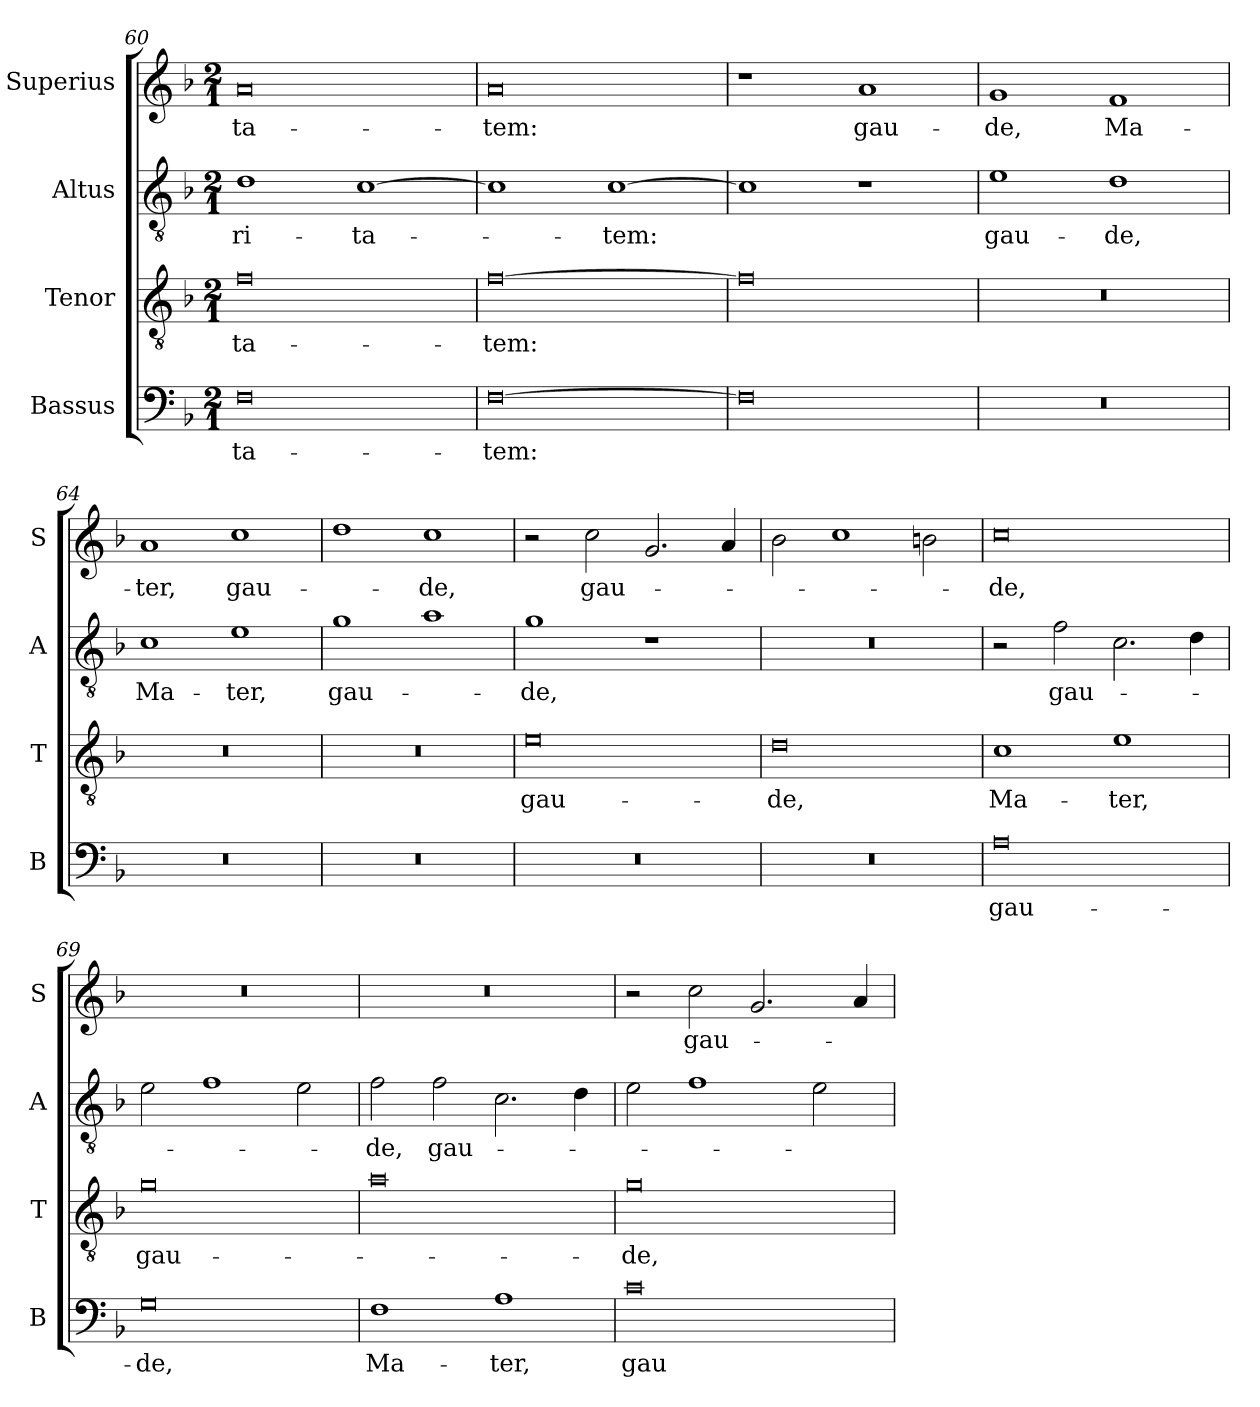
**kern	**text	**kern	**text	**kern	**text	**kern	**text
*part4	*part4	*part3	*part3	*part2	*part2	*part1	*part1
*staff4	*staff4	*staff3	*staff3	*staff2	*staff2	*staff1	*staff1
*I"Bassus	*	*I"Tenor	*	*I"Altus	*	*I"Superius	*
*I'B	*	*I'T	*	*I'A	*	*I'S	*
*clefF4	*	*clefGv2	*	*clefGv2	*	*clefG2	*
*k[b-]	*	*k[b-]	*	*k[b-]	*	*k[b-]	*
*F:	*	*F:	*	*F:	*	*F:	*
*M2/1	*	*M2/1	*	*M2/1	*	*M2/1	*
=60	=60	=60	=60	=60	=60	=60	=60
0F	-ta-	0f	-ta-	1d	-ri-	0a	-ta-
.	.	.	.	[1c	-ta-	.	.
=61	=61	=61	=61	=61	=61	=61	=61
[0F	-tem:	[0f	-tem:	1c]	.	0a	-tem:
.	.	.	.	[1c	-tem:	.	.
=62	=62	=62	=62	=62	=62	=62	=62
0F]	.	0f]	.	1c]	.	1r	.
.	.	.	.	1r	.	1a	gau-
=63	=63	=63	=63	=63	=63	=63	=63
0r	.	0r	.	1e	gau-	1g	-de,
.	.	.	.	1d	-de,	1f	Ma-
=64	=64	=64	=64	=64	=64	=64	=64
0r	.	0r	.	1c	Ma-	1a	-ter,
.	.	.	.	1e	-ter,	1cc	gau-
=65	=65	=65	=65	=65	=65	=65	=65
0r	.	0r	.	1g	gau-	1dd	.
.	.	.	.	1a	.	1cc	-de,
=66	=66	=66	=66	=66	=66	=66	=66
0r	.	0e	gau-	1g	-de,	2r	.
.	.	.	.	.	.	2cc	gau-
.	.	.	.	1r	.	2.g	.
.	.	.	.	.	.	4a	.
=67	=67	=67	=67	=67	=67	=67	=67
0r	.	0d	-de,	0r	.	2b-	.
.	.	.	.	.	.	1cc	.
.	.	.	.	.	.	2bn	.
=68	=68	=68	=68	=68	=68	=68	=68
0A	gau-	1c	Ma-	2r	.	0cc	-de,
.	.	.	.	2f	gau-	.	.
.	.	1e	-ter,	2.c	.	.	.
.	.	.	.	4d	.	.	.
=69	=69	=69	=69	=69	=69	=69	=69
0G	-de,	0g	gau-	2e	.	0r	.
.	.	.	.	1f	.	.	.
.	.	.	.	2e	.	.	.
=70	=70	=70	=70	=70	=70	=70	=70
1F	Ma-	0a	.	2f	-de,	0r	.
.	.	.	.	2f	gau-	.	.
1A	-ter,	.	.	2.c	.	.	.
.	.	.	.	4d	.	.	.
=71	=71	=71	=71	=71	=71	=71	=71
0c	gau-	0g	-de,	2e	.	2r	.
.	.	.	.	1f	.	2cc	gau-
.	.	.	.	.	.	2.g	.
.	.	.	.	2e	.	.	.
.	.	.	.	.	.	4a	.
=	=	=	=	=	=	=	=
*-	*-	*-	*-	*-	*-	*-	*-
